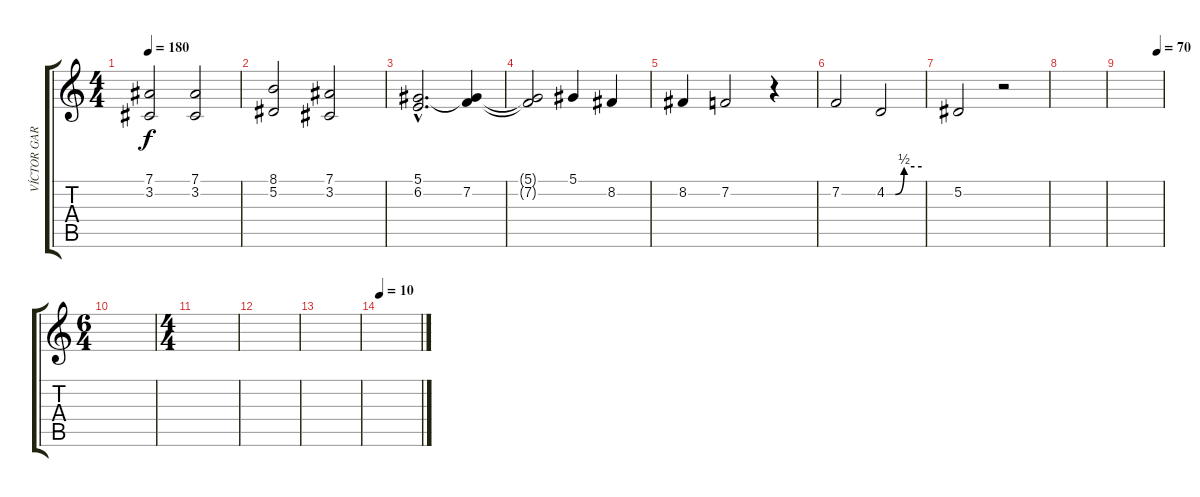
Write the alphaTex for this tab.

\track ("VÍCTOR GARCÍA" "VÍCTOR GAR") {instrument clarinet}
\staff {score tabs}
\tuning (Eb4 Bb3 Gb3 Db3 Ab2 Eb2) {hide}
\ts (4 4)
\tempo 180
\clef g2
\ks c
(7.1 3.2).2{dy f} (7.1 3.2).2 |
(8.1 5.2).2 (7.1 3.2).2 |
(5.1{hac} 6.2{hac}).2{d} (5.1{t} 7.2).4 |
(5.1{t} 7.2{t}).2 5.1.4 8.2.4 |
8.2.4 7.2.2 r.4 |
7.2.2 4.2{be (custom 0 0 15 0 30 2 60 2)}.2 |
5.2.2 r.2 |
|
\tempo (70 0.875)
|
\ts (6 4)
|
\ts (4 4)
|
|
|
\tempo 10
